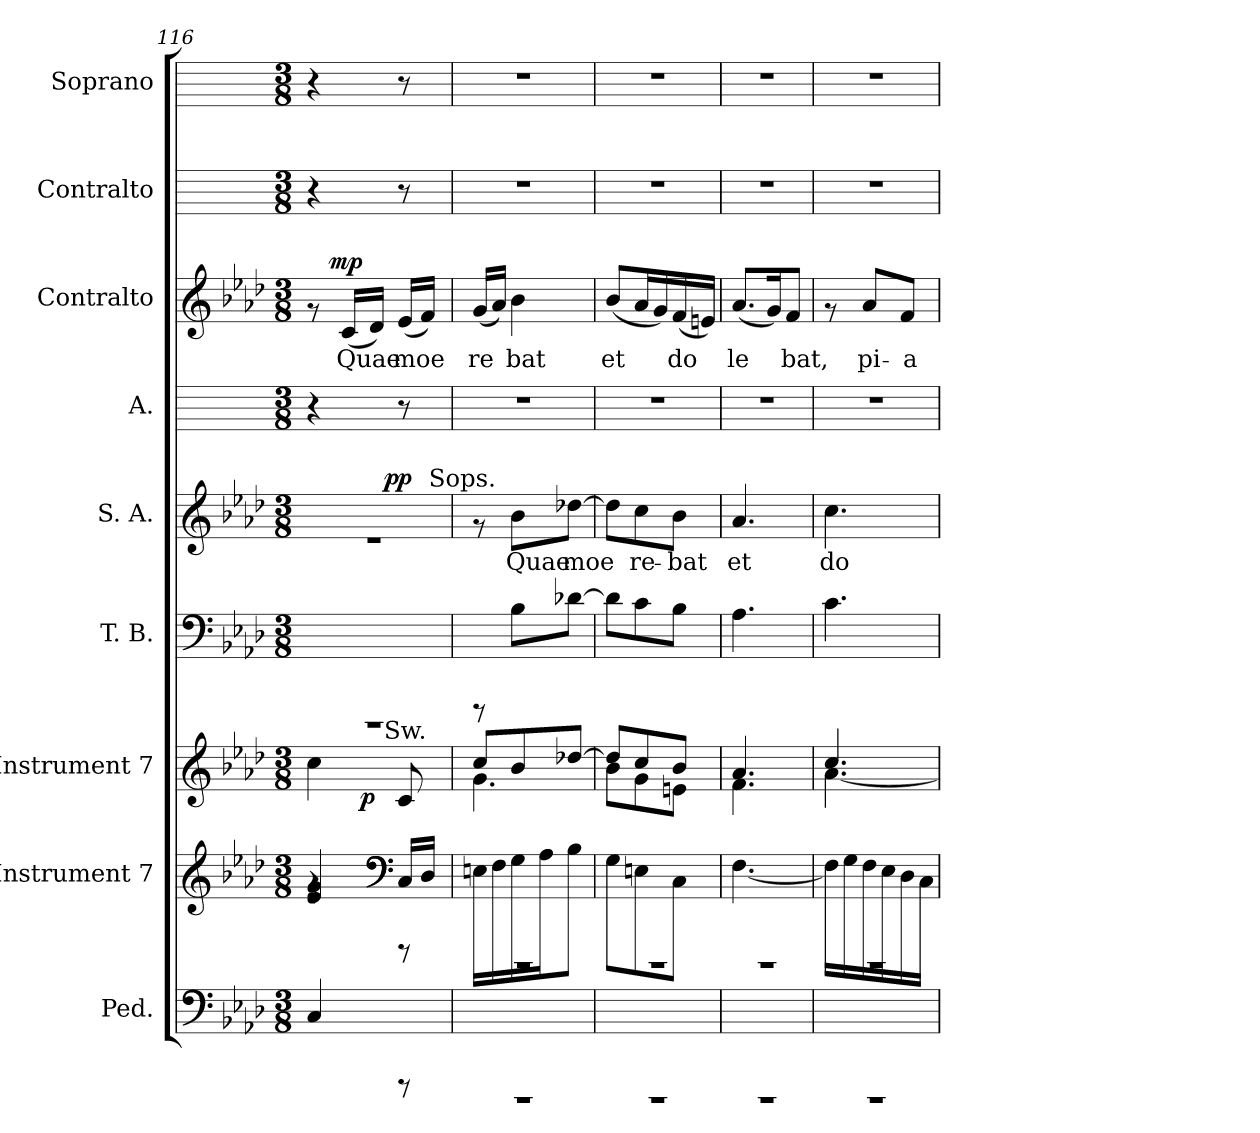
**kern	**kern	**kern	**dynam	**kern	**kern	**text	**dynam	**kern	**kern	**text	**dynam	**kern	**kern
*part9	*part8	*part7	*part7	*part6	*part5	*part5	*part5	*part4	*part3	*part3	*part3	*part2	*part1
*staff9	*staff8	*staff7	*staff7	*staff6	*staff5	*staff5	*staff5	*staff4	*staff3	*staff3	*staff3	*staff2	*staff1
*I"Ped.	*I"Instrument 7	*I"Instrument 7	*	*I"T.  B.	*I"S.  A.	*	*	*I"A.	*I"Contralto	*	*	*I"Contralto	*I"Soprano
*	*	*	*	*I'T.  B.	*I'S.  A.	*	*	*	*	*	*	*	*
*clefF4	*clefG2	*clefG2	*	*clefF4	*clefG2	*	*	*	*clefG2	*	*	*	*
*k[b-e-a-d-]	*k[b-e-a-d-]	*k[b-e-a-d-]	*	*k[b-e-a-d-]	*k[b-e-a-d-]	*	*	*k[]	*k[b-e-a-d-]	*	*	*k[]	*k[]
*A-:	*A-:	*A-:	*	*A-:	*A-:	*	*	*C:	*A-:	*	*	*C:	*C:
*M3/8	*M3/8	*M3/8	*	*M3/8	*M3/8	*	*	*M3/8	*M3/8	*	*	*M3/8	*M3/8
=116	=116	=116	=116	=116	=116	=116	=116	=116	=116	=116	=116	=116	=116
*	*^	*	*	*	*	*	*	*	*	*	*	*	*
!	!	!	!	!	!LO:N:vis=4	!LO:N:vis=4	!	!	!	!	!	!	!	!
*	*	*	*^	*	*	*^	*	*	*	*^	*	*	*	*
*	*	*	*	*^	*	*	*	*^	*	*	*	*	*	*	*	*	*
4C/	4rf	4e-/ 4g/	4cc\	8ryy	8..ryy	.	4.rBBBB	4.re	8..ryy	4ryy	.	.	4r	8rf	16.ryy	.	.	4r	4r
!	!	!	!	!	!	!	!	!	!	!	!	!	!	!	!	!	!LO:DY:a	!	!
.	.	.	.	.	.	.	.	.	.	.	.	.	.	.	4ryy	.	mp	.	.
!	!	!	!	!	!	!	!	!	!	!	!	!	!	!	!	!LO:LY:b:cj	!	!	!
.	.	.	.	32.ryy	.	.	.	.	.	.	.	.	.	(<16c/L	.	Quae	.	.	.
!	!	!	!	!	!	!LO:DY:b	!	!	!	!	!	!	!	!	!	!	!	!	!
.	.	.	.	8ryy	.	p	.	.	.	.	.	.	.	.	.	.	.	.	.
!	!	!	!	!	!	!	!	!	!	!	!	!	!	!	!	!LO:LY:b:cj	!	!	!
.	.	.	.	.	.	.	.	.	.	.	.	.	.	16d-/J)	.	.	.	.	.
!	!	!	!	!	!LO:TX:a:t=Sw.	!	!	!	!	!	!	!	!	!	!	!	!	!	!
!	!	!	!	!	!	!	!	!	!	!	!	!LO:DY:b	!	!	!	!	!	!	!
.	.	.	.	.	8ryy	.	.	.	8ryy	.	.	pp	.	.	.	.	.	.	.
*	*clefF4	*	*	*	*	*	*	*	*	*	*	*	*	*	*	*	*	*	*
!	!	!	!	!	!	!	!	!	!	!	!	!	!	!	!	!LO:LY:b:cj	!	!	!
8rCCC	8rCCC	16C/L	8c/	.	.	.	.	.	.	16ryy	.	.	8r	(<16e-/L	.	moe-	.	8r	8r
.	.	.	.	16ryy	.	.	.	.	.	.	.	.	.	.	.	.	.	.	.
!	!	!	!	!	!	!	!	!	!	!	!	!	!	!	!	!LO:LY:b:cj	!	!	!
.	.	16D-/J	.	.	.	.	.	.	.	64ryy	.	.	.	16f/J)	.	--	.	.	.
!	!	!	!	!	!	!	!	!	!	!LO:TX:a:t=Sops.	!	!	!	!	!	!	!	!	!
.	.	.	.	.	.	.	.	.	.	32.ryy	.	.	.	.	.	.	.	.	.
.	.	.	.	.	32ryy	.	.	.	32ryy	.	.	.	.	.	32ryy	.	.	.	.
.	.	.	.	64ryy	.	.	.	.	.	.	.	.	.	.	.	.	.	.	.
=117	=117	=117	=117	=117	=117	=117	=117	=117	=117	=117	=117	=117	=117	=117	=117	=117	=117	=117	=117
!	!	!	!	!	!	!	!	!	!	!	!	!	!	!	!	!LO:LY:b:cj	!	!	!
*	*	*	*	*v	*v	*	*	*v	*v	*v	*	*	*	*v	*v	*	*	*	*
4.rBBBB	4.rCCC	16En\L	8cc/L	4.g\	.	8rCCC	8rf	.	.	4.r	(<16g/L	-re-	.	4.r	4.r
!	!	!	!	!	!	!	!	!	!	!	!	!LO:LY:b:cj	!	!	!
.	.	16F\	.	.	.	.	.	.	.	.	16a-/J)	--	.	.	.
!	!	!	!	!	!	!	!	!LO:LY:b:cj	!	!	!	!LO:LY:b:cj	!	!	!
.	.	16G\	8b-/	.	.	8B-\L	8b-\L	Quae	.	.	4b-\	-bat	.	.	.
.	.	16A-\	.	.	.	.	.	.	.	.	.	.	.	.	.
!	!	!	!	!	!	!	!	!LO:LY:b:cj	!	!	!	!	!	!	!
.	.	8B-\J	[>8dd-X/J	.	.	[>8d-X\J	[>8dd-X\J	moe-	.	.	.	.	.	.	.
=118	=118	=118	=118	=118	=118	=118	=118	=118	=118	=118	=118	=118	=118	=118	=118
!	!	!	!	!	!	!	!	!LO:LY:b:cj	!	!	!	!LO:LY:b:cj	!	!	!
4.rBBBB	4.rCCC	8G\L	8dd-/L]	8b-\L	.	8d-\L]	8dd-\L]	--	.	4.r	(<8b-/L	et	.	4.r	4.r
!	!	!	!	!	!	!	!	!LO:LY:b:cj	!	!	!	!LO:LY:b:cj	!	!	!
.	.	8En\	8cc/	8g\	.	8c\	8cc\	-re-	.	.	16a-/	.	.	.	.
!	!	!	!	!	!	!	!	!	!	!	!	!LO:LY:b:cj	!	!	!
.	.	.	.	.	.	.	.	.	.	.	16g/)	.	.	.	.
!	!	!	!	!	!	!	!	!LO:LY:b:cj	!	!	!	!LO:LY:b:cj	!	!	!
.	.	8C\J	8b-/J	8en\J	.	8B-\J	8b-\J	-bat	.	.	(<16f/	do-	.	.	.
!	!	!	!	!	!	!	!	!	!	!	!	!LO:LY:b:cj	!	!	!
.	.	.	.	.	.	.	.	.	.	.	16en/J)	--	.	.	.
=119	=119	=119	=119	=119	=119	=119	=119	=119	=119	=119	=119	=119	=119	=119	=119
!	!	!	!	!	!	!	!	!LO:LY:b:cj	!	!	!	!LO:LY:b:cj	!	!	!
4.rBBBB	4.rCCC	[>4.F\	4.a-/	4.f\	.	4.A-\	4.a-/	et	.	4.r	(<8.a-/L	-le-	.	4.r	4.r
!	!	!	!	!	!	!	!	!	!	!	!	!LO:LY:b:cj	!	!	!
.	.	.	.	.	.	.	.	.	.	.	16g/)	--	.	.	.
!	!	!	!	!	!	!	!	!	!	!	!	!LO:LY:b:cj	!	!	!
.	.	.	.	.	.	.	.	.	.	.	8f/J	-bat,	.	.	.
=120	=120	=120	=120	=120	=120	=120	=120	=120	=120	=120	=120	=120	=120	=120	=120
!	!	!	!	!	!	!	!	!LO:LY:b:cj	!	!	!	!	!	!	!
4.rBBBB	4.rCCC	16F\L]	4.cc/	[<4.a-\	.	4.c\	4.cc\	do-	.	4.r	8rf	.	.	4.r	4.r
.	.	16G\	.	.	.	.	.	.	.	.	.	.	.	.	.
!	!	!	!	!	!	!	!	!	!	!	!	!LO:LY:b:cj	!	!	!
.	.	16F\	.	.	.	.	.	.	.	.	8a-/L	pi-	.	.	.
.	.	16E-\	.	.	.	.	.	.	.	.	.	.	.	.	.
!	!	!	!	!	!	!	!	!	!	!	!	!LO:LY:b:cj	!	!	!
.	.	16D-\	.	.	.	.	.	.	.	.	8f/J	-a	.	.	.
.	.	16C\J	.	.	.	.	.	.	.	.	.	.	.	.	.
*	*v	*v	*	*	*	*	*	*	*	*	*	*	*	*	*
*	*	*v	*v	*	*	*	*	*	*	*	*	*	*	*
=	=	=	=	=	=	=	=	=	=	=	=	=	=
*-	*-	*-	*-	*-	*-	*-	*-	*-	*-	*-	*-	*-	*-
